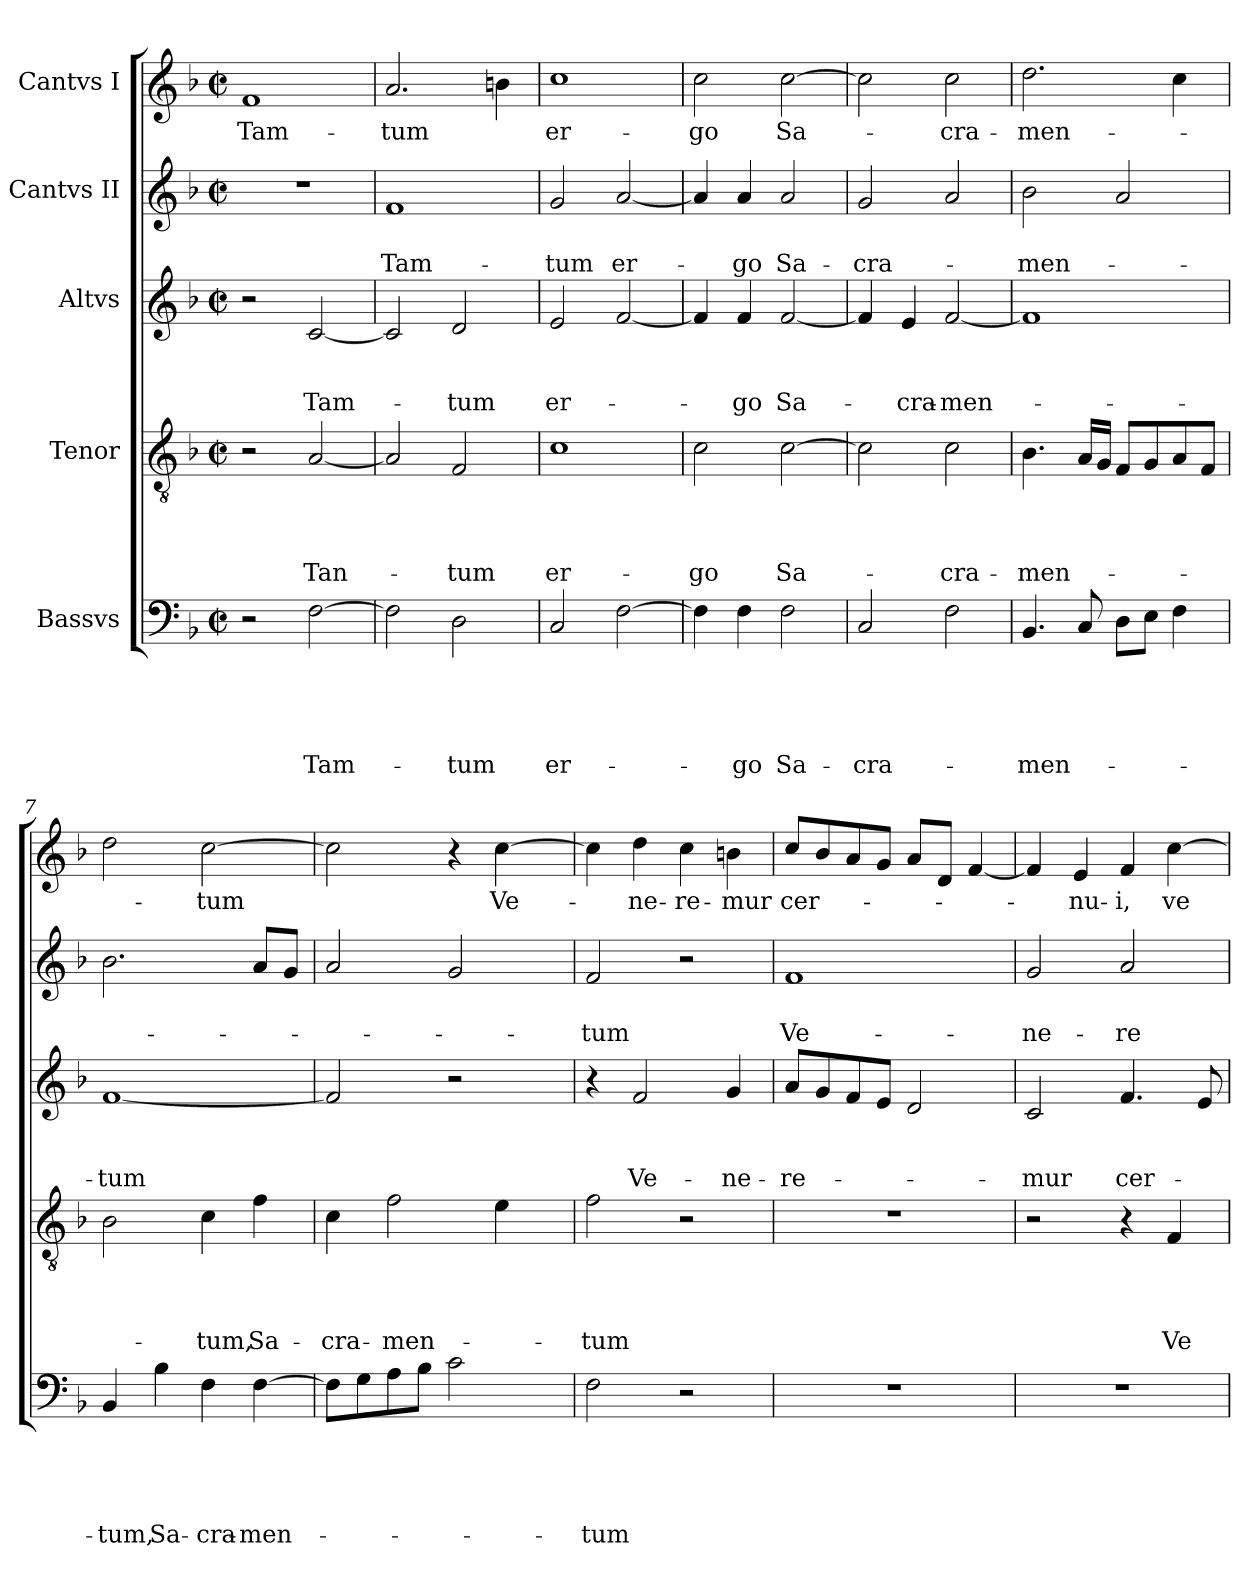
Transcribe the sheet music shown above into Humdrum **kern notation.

**kern	**text	**text	**text	**text	**text	**kern	**text	**text	**text	**text	**kern	**text	**text	**text	**kern	**text	**text	**kern	**text
*part5	*part5	*part5	*part5	*part5	*part5	*part4	*part4	*part4	*part4	*part4	*part3	*part3	*part3	*part3	*part2	*part2	*part2	*part1	*part1
*staff5	*staff5	*staff5	*staff5	*staff5	*staff5	*staff4	*staff4	*staff4	*staff4	*staff4	*staff3	*staff3	*staff3	*staff3	*staff2	*staff2	*staff2	*staff1	*staff1
*I"Bassvs	*	*	*	*	*	*I"Tenor	*	*	*	*	*I"Altvs	*	*	*	*I"Cantvs II	*	*	*I"Cantvs I	*
*clefF4	*	*	*	*	*	*clefGv2	*	*	*	*	*clefG2	*	*	*	*clefG2	*	*	*clefG2	*
*k[b-]	*	*	*	*	*	*k[b-]	*	*	*	*	*k[b-]	*	*	*	*k[b-]	*	*	*k[b-]	*
*F:	*	*	*	*	*	*F:	*	*	*	*	*F:	*	*	*	*F:	*	*	*F:	*
*M2/2	*	*	*	*	*	*M2/2	*	*	*	*	*M2/2	*	*	*	*M2/2	*	*	*M2/2	*
*met(c|)	*	*	*	*	*	*met(c|)	*	*	*	*	*met(c|)	*	*	*	*met(c|)	*	*	*met(c|)	*
=1	=1	=1	=1	=1	=1	=1	=1	=1	=1	=1	=1	=1	=1	=1	=1	=1	=1	=1	=1
!	!	!	!	!	!	!	!	!	!	!	!	!	!	!	!	!	!	!	!LO:LY:b
2r	.	.	.	.	.	2r	.	.	.	.	2r	.	.	.	1r	.	.	1f	Tam-
!	!	!	!	!	!LO:LY:b	!	!	!	!	!LO:LY:b	!	!	!	!LO:LY:b	!	!	!	!	!
[>2F\	.	.	.	.	Tam-	[<2A/	.	.	.	Tan-	[<2c/	.	.	Tam-	.	.	.	.	.
=2	=2	=2	=2	=2	=2	=2	=2	=2	=2	=2	=2	=2	=2	=2	=2	=2	=2	=2	=2
!	!	!	!	!	!	!	!	!	!	!	!	!	!	!	!	!	!LO:LY:b	!	!LO:LY:b
2F\]	.	.	.	.	.	2A/]	.	.	.	.	2c/]	.	.	.	1f	.	Tam-	2.a/	-tum
!	!	!	!	!	!LO:LY:b	!	!	!	!	!LO:LY:b	!	!	!	!LO:LY:b	!	!	!	!	!
2D\	.	.	.	.	-tum	2F/	.	.	.	-tum	2d/	.	.	-tum	.	.	.	.	.
.	.	.	.	.	.	.	.	.	.	.	.	.	.	.	.	.	.	4bn\	.
=3	=3	=3	=3	=3	=3	=3	=3	=3	=3	=3	=3	=3	=3	=3	=3	=3	=3	=3	=3
!	!	!	!	!	!LO:LY:b	!	!	!	!	!LO:LY:b	!	!	!	!LO:LY:b	!	!	!LO:LY:b	!	!LO:LY:b
2C/	.	.	.	.	er-	1c	.	.	.	er-	2e/	.	.	er-	2g/	.	-tum	1cc	er-
!	!	!	!	!	!	!	!	!	!	!	!	!	!	!	!	!	!LO:LY:b	!	!
[>2F\	.	.	.	.	.	.	.	.	.	.	[<2f/	.	.	.	[<2a/	.	er-	.	.
=4	=4	=4	=4	=4	=4	=4	=4	=4	=4	=4	=4	=4	=4	=4	=4	=4	=4	=4	=4
!	!	!	!	!	!	!	!	!	!	!LO:LY:b	!	!	!	!	!	!	!	!	!LO:LY:b
4F\]	.	.	.	.	.	2c\	.	.	.	-go	4f/]	.	.	.	4a/]	.	.	2cc\	-go
!	!	!	!	!	!LO:LY:b	!	!	!	!	!	!	!	!	!LO:LY:b	!	!	!LO:LY:b	!	!
4F\	.	.	.	.	-go	.	.	.	.	.	4f/	.	.	-go	4a/	.	-go	.	.
!	!	!	!	!	!LO:LY:b	!	!	!	!	!LO:LY:b	!	!	!	!LO:LY:b	!	!	!LO:LY:b	!	!LO:LY:b
2F\	.	.	.	.	Sa-	[>2c\	.	.	.	Sa-	[<2f/	.	.	Sa-	2a/	.	Sa-	[>2cc\	Sa-
=5	=5	=5	=5	=5	=5	=5	=5	=5	=5	=5	=5	=5	=5	=5	=5	=5	=5	=5	=5
!	!	!	!	!	!LO:LY:b	!	!	!	!	!	!	!	!	!	!	!	!LO:LY:b	!	!
2C/	.	.	.	.	-cra-	2c\]	.	.	.	.	4f/]	.	.	.	2g/	.	-cra-	2cc\]	.
!	!	!	!	!	!	!	!	!	!	!	!	!	!	!LO:LY:b	!	!	!	!	!
.	.	.	.	.	.	.	.	.	.	.	4e/	.	.	-cra-	.	.	.	.	.
!	!	!	!	!	!	!	!	!	!	!LO:LY:b	!	!	!	!LO:LY:b	!	!	!	!	!LO:LY:b
2F\	.	.	.	.	.	2c\	.	.	.	-cra-	[<2f/	.	.	-men-	2a/	.	.	2cc\	-cra-
=6	=6	=6	=6	=6	=6	=6	=6	=6	=6	=6	=6	=6	=6	=6	=6	=6	=6	=6	=6
!	!	!	!	!	!LO:LY:b	!	!	!	!	!LO:LY:b	!	!	!	!	!	!	!LO:LY:b	!	!LO:LY:b
4.BB-/	.	.	.	.	-men-	4.B-\	.	.	.	-men-	1f]	.	.	.	2b-\	.	-men-	2.dd\	-men-
8C/	.	.	.	.	.	16A/LL	.	.	.	.	.	.	.	.	.	.	.	.	.
.	.	.	.	.	.	16G/JJ	.	.	.	.	.	.	.	.	.	.	.	.	.
8D\L	.	.	.	.	.	8F/L	.	.	.	.	.	.	.	.	2a/	.	.	.	.
8E\J	.	.	.	.	.	8G/	.	.	.	.	.	.	.	.	.	.	.	.	.
4F\	.	.	.	.	.	8A/	.	.	.	.	.	.	.	.	.	.	.	4cc\	.
.	.	.	.	.	.	8F/J	.	.	.	.	.	.	.	.	.	.	.	.	.
=7	=7	=7	=7	=7	=7	=7	=7	=7	=7	=7	=7	=7	=7	=7	=7	=7	=7	=7	=7
!	!	!	!	!	!LO:LY:b	!	!	!	!	!	!	!	!	!LO:LY:b	!	!	!	!	!
4BB-/	.	.	.	.	-tum,	2B-\	.	.	.	.	[<1f	.	.	-tum	2.b-\	.	.	2dd\	.
!	!	!	!	!	!LO:LY:b	!	!	!	!	!	!	!	!	!	!	!	!	!	!
4B-\	.	.	.	.	Sa-	.	.	.	.	.	.	.	.	.	.	.	.	.	.
!	!	!	!	!	!LO:LY:b	!	!	!	!	!LO:LY:b	!	!	!	!	!	!	!	!	!LO:LY:b
4F\	.	.	.	.	-cra-	4c\	.	.	.	-tum,	.	.	.	.	.	.	.	[<2cc\	-tum
!	!	!	!	!	!LO:LY:b	!	!	!	!	!LO:LY:b	!	!	!	!	!	!	!	!	!
[<4F\	.	.	.	.	-men-	4f\	.	.	.	Sa-	.	.	.	.	8a/L	.	.	.	.
.	.	.	.	.	.	.	.	.	.	.	.	.	.	.	8g/J	.	.	.	.
!!LO:LB:g=z
=8	=8	=8	=8	=8	=8	=8	=8	=8	=8	=8	=8	=8	=8	=8	=8	=8	=8	=8	=8
!	!	!	!	!	!	!	!	!	!	!LO:LY:b	!	!	!	!	!	!	!	!	!
8F\L]	.	.	.	.	.	4c\	.	.	.	-cra-	2f/]	.	.	.	2a/	.	.	2cc\]	.
8G\	.	.	.	.	.	.	.	.	.	.	.	.	.	.	.	.	.	.	.
!	!	!	!	!	!	!	!	!	!	!LO:LY:b	!	!	!	!	!	!	!	!	!
8A\	.	.	.	.	.	2f\	.	.	.	-men-	.	.	.	.	.	.	.	.	.
8B-\J	.	.	.	.	.	.	.	.	.	.	.	.	.	.	.	.	.	.	.
2c\	.	.	.	.	.	.	.	.	.	.	2r	.	.	.	2g/	.	.	4r	.
!	!	!	!	!	!	!	!	!	!	!	!	!	!	!	!	!	!	!	!LO:LY:b
.	.	.	.	.	.	4e\	.	.	.	.	.	.	.	.	.	.	.	[>4cc\	Ve-
=9	=9	=9	=9	=9	=9	=9	=9	=9	=9	=9	=9	=9	=9	=9	=9	=9	=9	=9	=9
!	!	!	!	!	!LO:LY:b	!	!	!	!	!LO:LY:b	!	!	!	!	!	!	!LO:LY:b	!	!
2F\	.	.	.	.	-tum	2f\	.	.	.	-tum	4r	.	.	.	2f/	.	-tum	4cc\]	.
!	!	!	!	!	!	!	!	!	!	!	!	!	!	!LO:LY:b	!	!	!	!	!LO:LY:b
.	.	.	.	.	.	.	.	.	.	.	2f/	.	.	Ve-	.	.	.	4dd\	-ne-
!	!	!	!	!	!	!	!	!	!	!	!	!	!	!	!	!	!	!	!LO:LY:b
2r	.	.	.	.	.	2r	.	.	.	.	.	.	.	.	2r	.	.	4cc\	-re-
!	!	!	!	!	!	!	!	!	!	!	!	!	!	!LO:LY:b	!	!	!	!	!LO:LY:b
.	.	.	.	.	.	.	.	.	.	.	4g/	.	.	-ne-	.	.	.	4bn\	-mur
=10	=10	=10	=10	=10	=10	=10	=10	=10	=10	=10	=10	=10	=10	=10	=10	=10	=10	=10	=10
!	!	!	!	!	!	!	!	!	!	!	!	!	!	!LO:LY:b	!	!	!LO:LY:b	!	!LO:LY:b
1r	.	.	.	.	.	1r	.	.	.	.	8a/L	.	.	-re-	1f	.	Ve-	8cc/L	cer-
.	.	.	.	.	.	.	.	.	.	.	8g/	.	.	.	.	.	.	8b-/	.
.	.	.	.	.	.	.	.	.	.	.	8f/	.	.	.	.	.	.	8a/	.
.	.	.	.	.	.	.	.	.	.	.	8e/J	.	.	.	.	.	.	8g/J	.
.	.	.	.	.	.	.	.	.	.	.	2d/	.	.	.	.	.	.	8a/L	.
.	.	.	.	.	.	.	.	.	.	.	.	.	.	.	.	.	.	8d/J	.
.	.	.	.	.	.	.	.	.	.	.	.	.	.	.	.	.	.	[<4f/	.
=11	=11	=11	=11	=11	=11	=11	=11	=11	=11	=11	=11	=11	=11	=11	=11	=11	=11	=11	=11
!	!	!	!	!	!	!	!	!	!	!	!	!	!	!LO:LY:b	!	!	!LO:LY:b	!	!
1r	.	.	.	.	.	2r	.	.	.	.	2c/	.	.	-mur	2g/	.	-ne-	4f/]	.
!	!	!	!	!	!	!	!	!	!	!	!	!	!	!	!	!	!	!	!LO:LY:b
.	.	.	.	.	.	.	.	.	.	.	.	.	.	.	.	.	.	4e/	-nu-
!	!	!	!	!	!	!	!	!	!	!	!	!	!	!LO:LY:b	!	!	!LO:LY:b	!	!LO:LY:b
.	.	.	.	.	.	4r	.	.	.	.	4.f/	.	.	cer-	2a/	.	-re-	4f/	-i,
!	!	!	!	!	!	!	!	!	!	!LO:LY:b	!	!	!	!	!	!	!	!	!LO:LY:b
.	.	.	.	.	.	4F/	.	.	.	Ve-	.	.	.	.	.	.	.	[>4cc\	ve-
.	.	.	.	.	.	.	.	.	.	.	8e/	.	.	.	.	.	.	.	.
=	=	=	=	=	=	=	=	=	=	=	=	=	=	=	=	=	=	=	=
*-	*-	*-	*-	*-	*-	*-	*-	*-	*-	*-	*-	*-	*-	*-	*-	*-	*-	*-	*-
